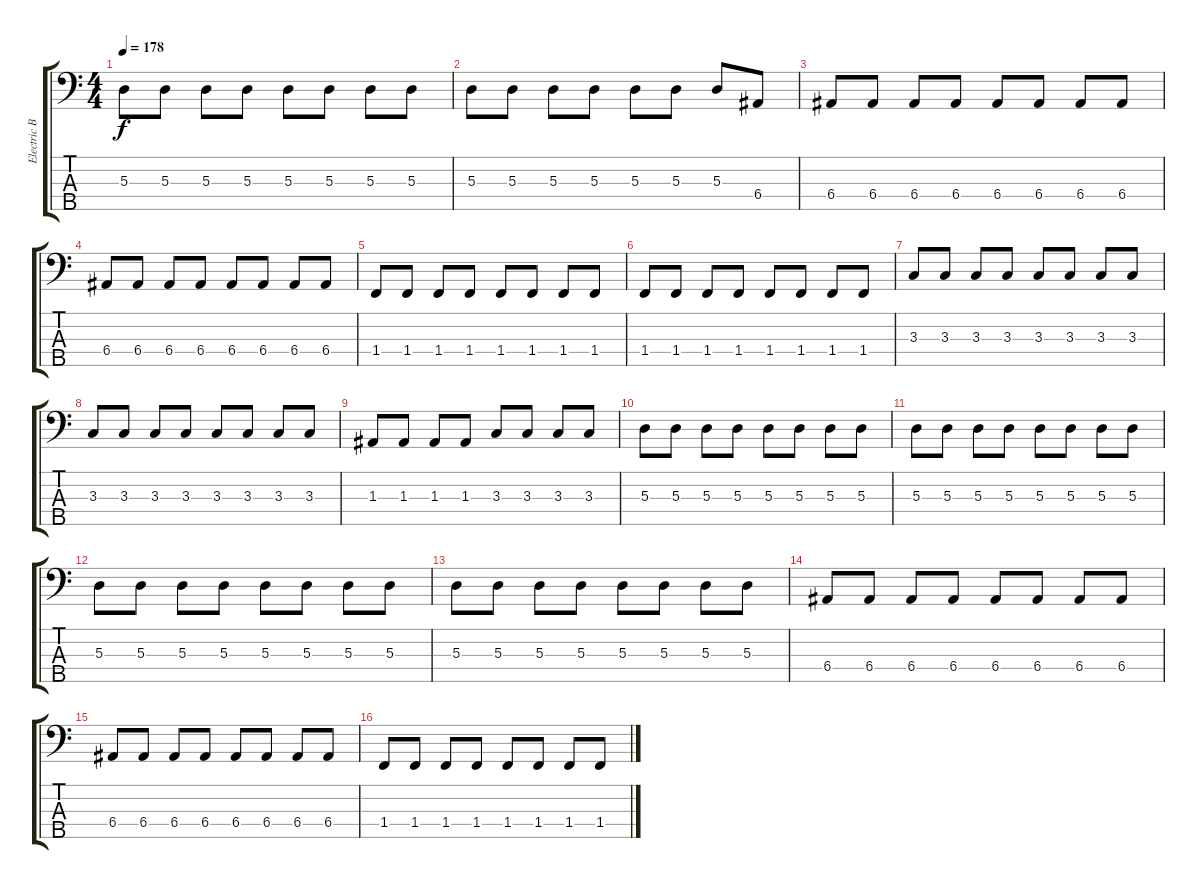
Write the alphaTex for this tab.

\track ("Electric Bass" "Electric B") {instrument electricbassfinger}
\staff {score tabs}
\tuning (G2 D2 A1 E1 B0) {hide}
\ts (4 4)
\section ("" "")
\tempo 178
\clef f4
\ks c
5.3.8{dy f} 5.3.8 5.3.8 5.3.8 5.3.8 5.3.8 5.3.8 5.3.8 |
5.3.8 5.3.8 5.3.8 5.3.8 5.3.8 5.3.8 5.3.8 6.4.8 |
6.4.8 6.4.8 6.4.8 6.4.8 6.4.8 6.4.8 6.4.8 6.4.8 |
6.4.8 6.4.8 6.4.8 6.4.8 6.4.8 6.4.8 6.4.8 6.4.8 |
1.4.8 1.4.8 1.4.8 1.4.8 1.4.8 1.4.8 1.4.8 1.4.8 |
1.4.8 1.4.8 1.4.8 1.4.8 1.4.8 1.4.8 1.4.8 1.4.8 |
3.3.8 3.3.8 3.3.8 3.3.8 3.3.8 3.3.8 3.3.8 3.3.8 |
3.3.8 3.3.8 3.3.8 3.3.8 3.3.8 3.3.8 3.3.8 3.3.8 |
1.3.8 1.3.8 1.3.8 1.3.8 3.3.8 3.3.8 3.3.8 3.3.8 |
\section ("" "")
5.3.8 5.3.8 5.3.8 5.3.8 5.3.8 5.3.8 5.3.8 5.3.8 |
5.3.8 5.3.8 5.3.8 5.3.8 5.3.8 5.3.8 5.3.8 5.3.8 |
5.3.8 5.3.8 5.3.8 5.3.8 5.3.8 5.3.8 5.3.8 5.3.8 |
5.3.8 5.3.8 5.3.8 5.3.8 5.3.8 5.3.8 5.3.8 5.3.8 |
6.4.8 6.4.8 6.4.8 6.4.8 6.4.8 6.4.8 6.4.8 6.4.8 |
6.4.8 6.4.8 6.4.8 6.4.8 6.4.8 6.4.8 6.4.8 6.4.8 |
1.4.8 1.4.8 1.4.8 1.4.8 1.4.8 1.4.8 1.4.8 1.4.8
